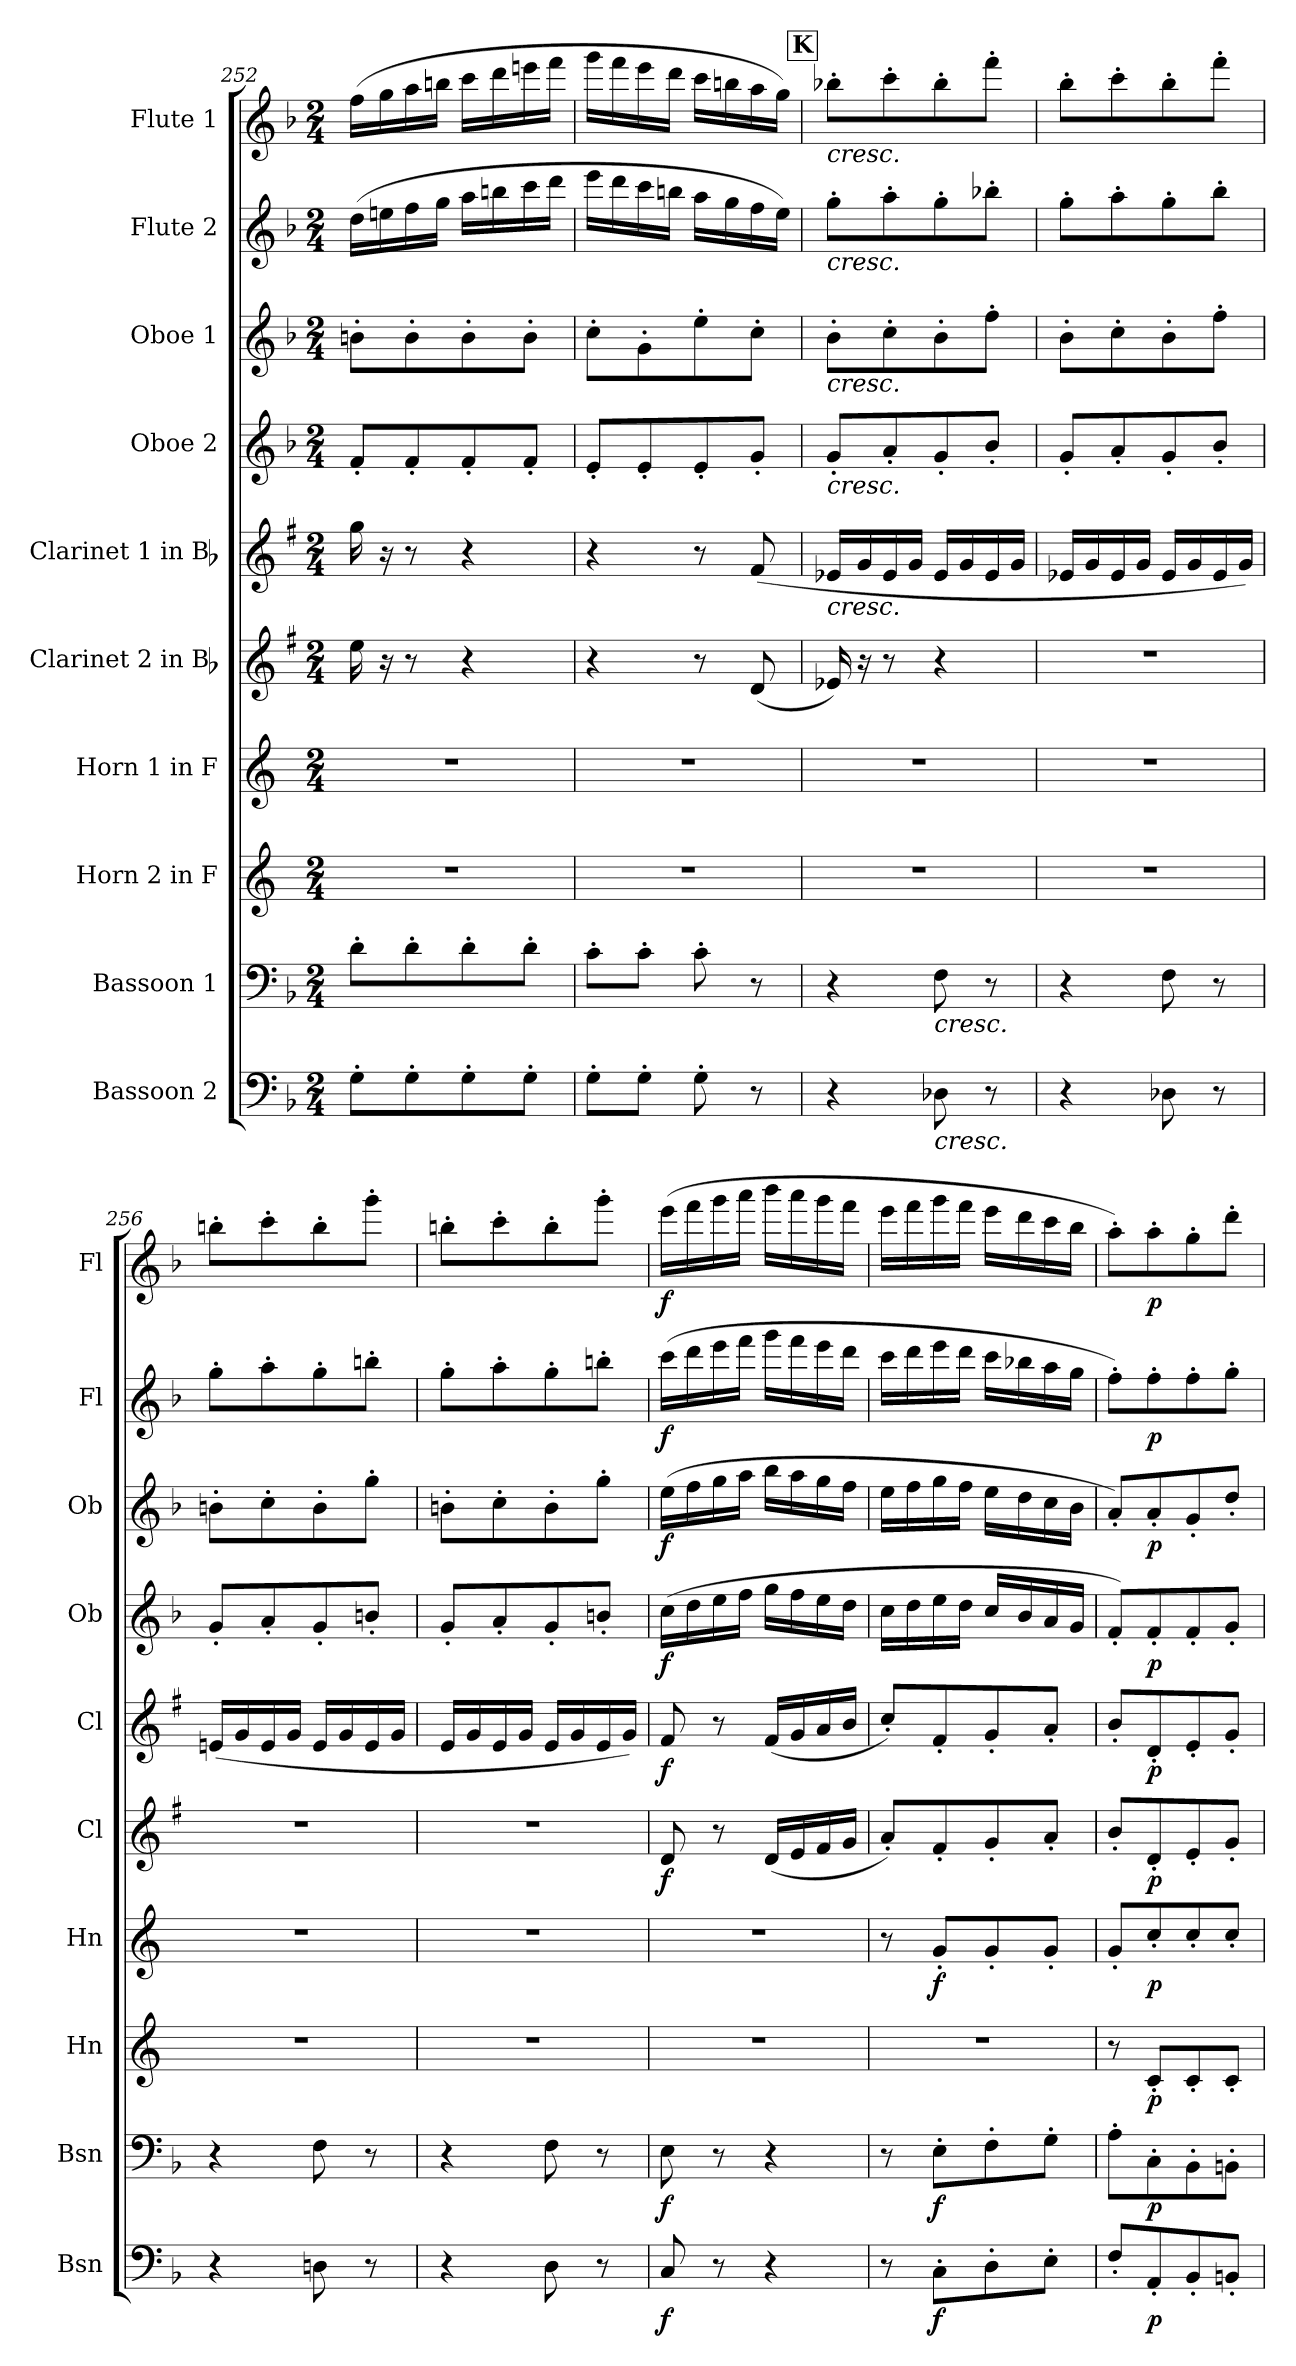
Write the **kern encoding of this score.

**kern	**dynam	**kern	**dynam	**kern	**dynam	**kern	**dynam	**kern	**dynam	**kern	**dynam	**kern	**dynam	**kern	**dynam	**kern	**dynam	**kern	**dynam
*part10	*part10	*part9	*part9	*part8	*part8	*part7	*part7	*part6	*part6	*part5	*part5	*part4	*part4	*part3	*part3	*part2	*part2	*part1	*part1
*staff10	*staff10	*staff9	*staff9	*staff8	*staff8	*staff7	*staff7	*staff6	*staff6	*staff5	*staff5	*staff4	*staff4	*staff3	*staff3	*staff2	*staff2	*staff1	*staff1
*I"Bassoon 2	*	*I"Bassoon 1	*	*I"Horn 2 in F	*	*I"Horn 1 in F	*	*I"Clarinet 2 in Bb	*	*I"Clarinet 1 in Bb	*	*I"Oboe 2	*	*I"Oboe 1	*	*I"Flute 2	*	*I"Flute 1	*
*I'Bsn	*	*I'Bsn	*	*I'Hn	*	*I'Hn	*	*I'Cl	*	*I'Cl	*	*I'Ob	*	*I'Ob	*	*I'Fl	*	*I'Fl	*
*clefF4	*	*clefF4	*	*clefG2	*	*clefG2	*	*clefG2	*	*clefG2	*	*clefG2	*	*clefG2	*	*clefG2	*	*clefG2	*
*	*	*	*	*ITrd4c7	*	*ITrd4c7	*	*ITrd1c2	*	*ITrd1c2	*	*	*	*	*	*	*	*	*
*k[b-]	*	*k[b-]	*	*k[b-]	*	*k[b-]	*	*k[b-]	*	*k[b-]	*	*k[b-]	*	*k[b-]	*	*k[b-]	*	*k[b-]	*
*M2/4	*	*M2/4	*	*M2/4	*	*M2/4	*	*M2/4	*	*M2/4	*	*M2/4	*	*M2/4	*	*M2/4	*	*M2/4	*
=252	=252	=252	=252	=252	=252	=252	=252	=252	=252	=252	=252	=252	=252	=252	=252	=252	=252	=252	=252
8G'\L	.	8d'\L	.	2r	.	2r	.	16dd\	.	16ff\	.	8f'/L	.	8bn'\L	.	(16dd\LL	.	(16ff\LL	.
.	.	.	.	.	.	.	.	16r	.	16r	.	.	.	.	.	16een\	.	16gg\	.
8G'\	.	8d'\	.	.	.	.	.	8r	.	8r	.	8f'/	.	8b'\	.	16ff\	.	16aa\	.
.	.	.	.	.	.	.	.	.	.	.	.	.	.	.	.	16gg\JJ	.	16bbn\JJ	.
8G'\	.	8d'\	.	.	.	.	.	4r	.	4r	.	8f'/	.	8b'\	.	16aa\LL	.	16ccc\LL	.
.	.	.	.	.	.	.	.	.	.	.	.	.	.	.	.	16bbn\	.	16ddd\	.
8G'\J	.	8d'\J	.	.	.	.	.	.	.	.	.	8f'/J	.	8b'\J	.	16ccc\	.	16eeen\	.
.	.	.	.	.	.	.	.	.	.	.	.	.	.	.	.	16ddd\JJ	.	16fff\JJ	.
=253	=253	=253	=253	=253	=253	=253	=253	=253	=253	=253	=253	=253	=253	=253	=253	=253	=253	=253	=253
8G'\L	.	8c'\L	.	2r	.	2r	.	4r	.	4r	.	8e'/L	.	8cc'\L	.	16eee\LL	.	16ggg\LL	.
.	.	.	.	.	.	.	.	.	.	.	.	.	.	.	.	16ddd\	.	16fff\	.
8G'\J	.	8c'\J	.	.	.	.	.	.	.	.	.	8e'/	.	8g'\	.	16ccc\	.	16eee\	.
.	.	.	.	.	.	.	.	.	.	.	.	.	.	.	.	16bbn\JJ	.	16ddd\JJ	.
8G'\	.	8c'\	.	.	.	.	.	8r	.	8r	.	8e'/	.	8ee'\	.	16aa\LL	.	16ccc\LL	.
.	.	.	.	.	.	.	.	.	.	.	.	.	.	.	.	16gg\	.	16bbn\	.
8r	.	8r	.	.	.	.	.	(8c/	.	(<8e/	.	8g'/J	.	8cc'\J	.	16ff\	.	16aa\	.
.	.	.	.	.	.	.	.	.	.	.	.	.	.	.	.	16ee\JJ)	.	16gg\JJ)	.
!!LO:REH:place=s1:a:B:cj:fs=14:t=K
=254	=254	=254	=254	=254	=254	=254	=254	=254	=254	=254	=254	=254	=254	=254	=254	=254	=254	=254	=254
!	!	!	!	!	!	!	!	!	!	!	!	!	!	!	!	!	!	!LO:TX:b:i:t=cresc.	!
!	!	!	!	!	!	!	!	!	!	!	!	!	!	!	!	!LO:TX:b:i:t=cresc.	!	!	!
!	!	!	!	!	!	!	!	!	!	!	!	!	!	!LO:TX:b:i:t=cresc.	!	!	!	!	!
!	!	!	!	!	!	!	!	!	!	!	!	!LO:TX:b:i:t=cresc.	!	!	!	!	!	!	!
!	!	!	!	!	!	!	!	!	!	!LO:TX:b:i:t=cresc.	!	!	!	!	!	!	!	!	!
4r	.	4r	.	2r	.	2r	.	16d-X/)	.	16d-X/LL	.	8g'/L	.	8b-'\L	.	8gg'\L	.	8bb-X'\L	.
.	.	.	.	.	.	.	.	16r	.	16f/	.	.	.	.	.	.	.	.	.
.	.	.	.	.	.	.	.	8r	.	16d-/	.	8a'/	.	8cc'\	.	8aa'\	.	8ccc'\	.
.	.	.	.	.	.	.	.	.	.	16f/JJ	.	.	.	.	.	.	.	.	.
!	!	!LO:TX:b:i:t=cresc.	!	!	!	!	!	!	!	!	!	!	!	!	!	!	!	!	!
!LO:TX:b:i:t=cresc.	!	!	!	!	!	!	!	!	!	!	!	!	!	!	!	!	!	!	!
8D-X\	.	8F\	.	.	.	.	.	4r	.	16d-/LL	.	8g'/	.	8b-'\	.	8gg'\	.	8bb-'\	.
.	.	.	.	.	.	.	.	.	.	16f/	.	.	.	.	.	.	.	.	.
8r	.	8r	.	.	.	.	.	.	.	16d-/	.	8b-'/J	.	8ff'\J	.	8bb-X'\J	.	8fff'\J	.
.	.	.	.	.	.	.	.	.	.	16f/JJ	.	.	.	.	.	.	.	.	.
=255	=255	=255	=255	=255	=255	=255	=255	=255	=255	=255	=255	=255	=255	=255	=255	=255	=255	=255	=255
4r	.	4r	.	2r	.	2r	.	2r	.	16d-X/LL	.	8g'/L	.	8b-'\L	.	8gg'\L	.	8bb-'\L	.
.	.	.	.	.	.	.	.	.	.	16f/	.	.	.	.	.	.	.	.	.
.	.	.	.	.	.	.	.	.	.	16d-/	.	8a'/	.	8cc'\	.	8aa'\	.	8ccc'\	.
.	.	.	.	.	.	.	.	.	.	16f/JJ	.	.	.	.	.	.	.	.	.
8D-X\	.	8F\	.	.	.	.	.	.	.	16d-/LL	.	8g'/	.	8b-'\	.	8gg'\	.	8bb-'\	.
.	.	.	.	.	.	.	.	.	.	16f/	.	.	.	.	.	.	.	.	.
8r	.	8r	.	.	.	.	.	.	.	16d-/	.	8b-'/J	.	8ff'\J	.	8bb-'\J	.	8fff'\J	.
.	.	.	.	.	.	.	.	.	.	16f/JJ)	.	.	.	.	.	.	.	.	.
!!LO:LB:g=z
=256	=256	=256	=256	=256	=256	=256	=256	=256	=256	=256	=256	=256	=256	=256	=256	=256	=256	=256	=256
4r	.	4r	.	2r	.	2r	.	2r	.	(<16dn/LL	.	8g'/L	.	8bn'\L	.	8gg'\L	.	8bbn'\L	.
.	.	.	.	.	.	.	.	.	.	16f/	.	.	.	.	.	.	.	.	.
.	.	.	.	.	.	.	.	.	.	16d/	.	8a'/	.	8cc'\	.	8aa'\	.	8ccc'\	.
.	.	.	.	.	.	.	.	.	.	16f/JJ	.	.	.	.	.	.	.	.	.
8Dn\	.	8F\	.	.	.	.	.	.	.	16d/LL	.	8g'/	.	8b'\	.	8gg'\	.	8bb'\	.
.	.	.	.	.	.	.	.	.	.	16f/	.	.	.	.	.	.	.	.	.
8r	.	8r	.	.	.	.	.	.	.	16d/	.	8bn'/J	.	8gg'\J	.	8bbn'\J	.	8ggg'\J	.
.	.	.	.	.	.	.	.	.	.	16f/JJ	.	.	.	.	.	.	.	.	.
=257	=257	=257	=257	=257	=257	=257	=257	=257	=257	=257	=257	=257	=257	=257	=257	=257	=257	=257	=257
4r	.	4r	.	2r	.	2r	.	2r	.	16d/LL	.	8g'/L	.	8bn'\L	.	8gg'\L	.	8bbn'\L	.
.	.	.	.	.	.	.	.	.	.	16f/	.	.	.	.	.	.	.	.	.
.	.	.	.	.	.	.	.	.	.	16d/	.	8a'/	.	8cc'\	.	8aa'\	.	8ccc'\	.
.	.	.	.	.	.	.	.	.	.	16f/JJ	.	.	.	.	.	.	.	.	.
8D\	.	8F\	.	.	.	.	.	.	.	16d/LL	.	8g'/	.	8b'\	.	8gg'\	.	8bb'\	.
.	.	.	.	.	.	.	.	.	.	16f/	.	.	.	.	.	.	.	.	.
8r	.	8r	.	.	.	.	.	.	.	16d/	.	8bn'/J	.	8gg'\J	.	8bbn'\J	.	8ggg'\J	.
.	.	.	.	.	.	.	.	.	.	16f/JJ)	.	.	.	.	.	.	.	.	.
=258	=258	=258	=258	=258	=258	=258	=258	=258	=258	=258	=258	=258	=258	=258	=258	=258	=258	=258	=258
!	!LO:DY:b	!	!LO:DY:b	!	!	!	!	!	!LO:DY:b	!	!LO:DY:b	!	!LO:DY:b	!	!LO:DY:b	!	!LO:DY:b	!	!LO:DY:b
8C/	f	8E\	f	2r	.	2r	.	8c/	f	8e/	f	(16cc\LL	f	(16ee\LL	f	(16ccc\LL	f	(16eee\LL	f
.	.	.	.	.	.	.	.	.	.	.	.	16dd\	.	16ff\	.	16ddd\	.	16fff\	.
8r	.	8r	.	.	.	.	.	8r	.	8r	.	16ee\	.	16gg\	.	16eee\	.	16ggg\	.
.	.	.	.	.	.	.	.	.	.	.	.	16ff\JJ	.	16aa\JJ	.	16fff\JJ	.	16aaa\JJ	.
4r	.	4r	.	.	.	.	.	(16c/LL	.	(16e/LL	.	16gg\LL	.	16bb-\LL	.	16ggg\LL	.	16bbb-\LL	.
.	.	.	.	.	.	.	.	16d/	.	16f/	.	16ff\	.	16aa\	.	16fff\	.	16aaa\	.
.	.	.	.	.	.	.	.	16e/	.	16g/	.	16ee\	.	16gg\	.	16eee\	.	16ggg\	.
.	.	.	.	.	.	.	.	16f/JJ	.	16a/JJ	.	16dd\JJ	.	16ff\JJ	.	16ddd\JJ	.	16fff\JJ	.
=259	=259	=259	=259	=259	=259	=259	=259	=259	=259	=259	=259	=259	=259	=259	=259	=259	=259	=259	=259
8r	.	8r	.	2r	.	8r	.	8g'/L)	.	8b-'/L)	.	16cc\LL	.	16ee\LL	.	16ccc\LL	.	16eee\LL	.
.	.	.	.	.	.	.	.	.	.	.	.	16dd\	.	16ff\	.	16ddd\	.	16fff\	.
!	!LO:DY:b	!	!LO:DY:b	!	!	!	!LO:DY:b	!	!	!	!	!	!	!	!	!	!	!	!
8C'\L	f	8E'\L	f	.	.	8c'/L	f	8e'/	.	8e'/	.	16ee\	.	16gg\	.	16eee\	.	16ggg\	.
.	.	.	.	.	.	.	.	.	.	.	.	16dd\JJ	.	16ff\JJ	.	16ddd\JJ	.	16fff\JJ	.
8D'\	.	8F'\	.	.	.	8c'/	.	8f'/	.	8f'/	.	16cc/LL	.	16ee\LL	.	16ccc\LL	.	16eee\LL	.
.	.	.	.	.	.	.	.	.	.	.	.	16b-/	.	16dd\	.	16bb-X\	.	16ddd\	.
8E'\J	.	8G'\J	.	.	.	8c'/J	.	8g'/J	.	8g'/J	.	16a/	.	16cc\	.	16aa\	.	16ccc\	.
.	.	.	.	.	.	.	.	.	.	.	.	16g/JJ	.	16b-\JJ	.	16gg\JJ	.	16bb-\JJ	.
=260	=260	=260	=260	=260	=260	=260	=260	=260	=260	=260	=260	=260	=260	=260	=260	=260	=260	=260	=260
8F'/L	.	8A'\L	.	8r	.	8c'/L	.	8a'/L	.	8a'/L	.	8f'/L)	.	8a'/L)	.	8ff'\L)	.	8aa'\L)	.
!	!LO:DY:b	!	!LO:DY:b	!	!LO:DY:b	!	!LO:DY:b	!	!LO:DY:b	!	!LO:DY:b	!	!LO:DY:b	!	!LO:DY:b	!	!LO:DY:b	!	!LO:DY:b
8AA'/	p	8C'\	p	8F'/L	p	8f'/	p	8c'/	p	8c'/	p	8f'/	p	8a'/	p	8ff'\	p	8aa'\	p
8BB-'/	.	8BB-'\	.	8F'/	.	8f'/	.	8d'/	.	8d'/	.	8f'/	.	8g'/	.	8ff'\	.	8gg'\	.
8BBn'/J	.	8BBn'\J	.	8F'/J	.	8f'/J	.	8f'/J	.	8f'/J	.	8g'/J	.	8dd'/J	.	8gg'\J	.	8ddd'\J	.
=	=	=	=	=	=	=	=	=	=	=	=	=	=	=	=	=	=	=	=
*-	*-	*-	*-	*-	*-	*-	*-	*-	*-	*-	*-	*-	*-	*-	*-	*-	*-	*-	*-
